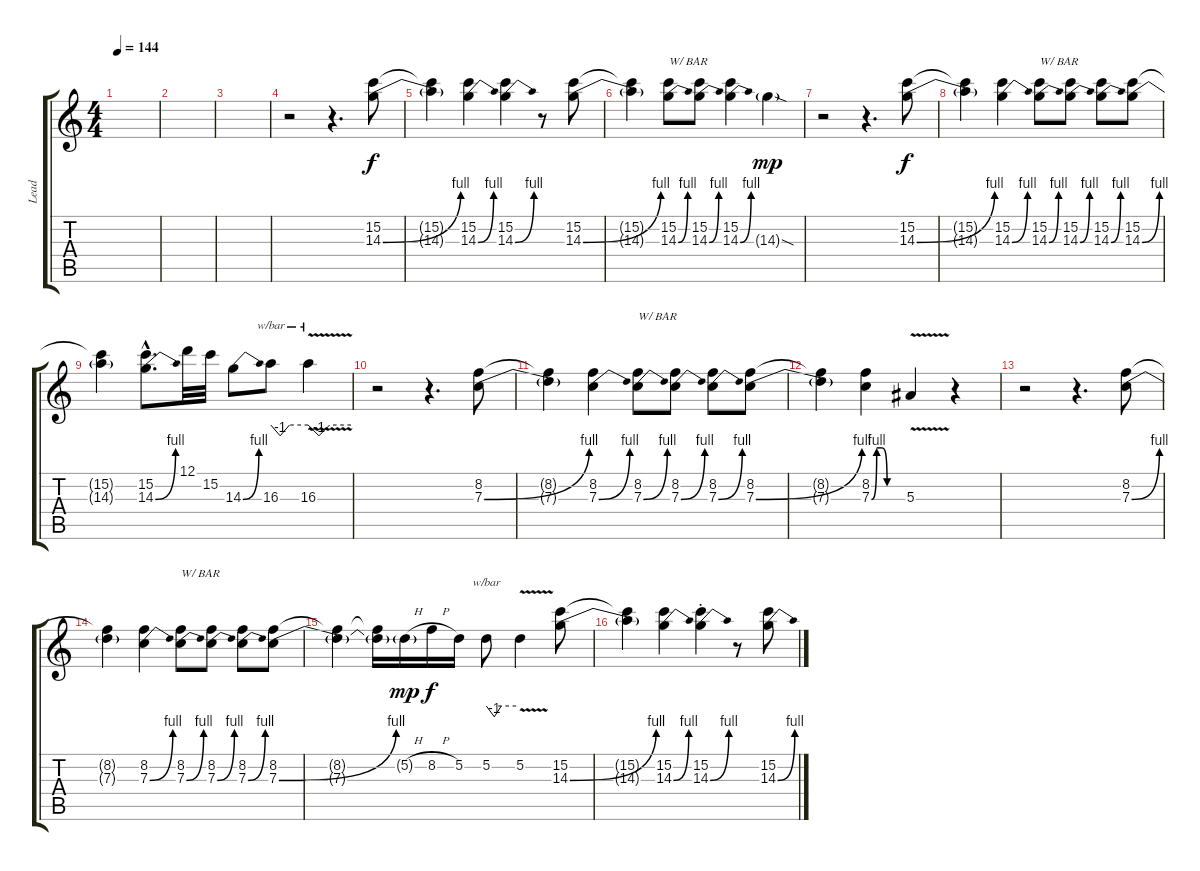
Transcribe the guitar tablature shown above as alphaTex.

\track ("Lead" "Lead") {instrument overdrivenguitar}
\staff {score tabs}
\tuning (D4 A3 F3 C3 G2 D2) {hide}
\ts (4 4)
\tempo 144
\clef g2
\ks c
|
|
|
r.2 r.4{d} (15.2 14.3{be (bend 0 0 60 4)}).8 |
(15.2{t} 14.3{t}).4 (15.2 14.3{be (bend 0 0 60 4)}).4 (15.2 14.3{be (bend 0 0 60 4)}).4 r.8 (15.2 14.3{be (bend 0 0 60 4)}).8 |
(15.2{t} 14.3{t}).4 (15.2 14.3{be (bend 0 0 60 4)}).8{txt "W/ BAR"} (15.2 14.3{be (bend 0 0 60 4)}).8 (15.2 14.3{be (bend 0 0 60 4)}).4 14.3{sod g}.4{dy mp} |
r.2 r.4{d} (15.2 14.3{be (bend 0 0 60 4)}).8{dy f} |
(15.2{t} 14.3{t}).4 (15.2 14.3{be (bend 0 0 60 4)}).4 (15.2 14.3{be (bend 0 0 60 4)}).8{txt "W/ BAR"} (15.2 14.3{be (bend 0 0 60 4)}).8 (15.2 14.3{be (bend 0 0 60 4)}).8 (15.2 14.3{be (bend 0 0 60 4)}).8 |
(15.2{t} 14.3{t}).4 (15.2{hac} 14.3{be (bend 0 0 60 4) hac}).8{d} 12.1.32 15.2.32 14.3{be (bend 0 0 60 4)}.8 16.3.8{tbe (custom default 0 0 15 -4 30 0 60 0)} 16.3{v}.4{tbe (custom default 0 0 15 -4 30 0 60 0)} |
r.2 r.4{d} (8.2 7.3{be (bend 0 0 60 4)}).8 |
(8.2{t} 7.3{t}).4 (8.2 7.3{be (bend 0 0 60 4)}).4 (8.2 7.3{be (bend 0 0 60 4)}).8{txt "W/ BAR"} (8.2 7.3{be (bend 0 0 60 4)}).8 (8.2 7.3{be (bend 0 0 60 4)}).8 (8.2 7.3{be (bend 0 0 60 4)}).8 |
(8.2{t} 7.3{t}).4 (8.2 7.3{be (custom 0 0 10 4 20 4 30 0 60 0)}).4 5.3{v}.4 r.4 |
r.2 r.4{d} (8.2 7.3{be (bend 0 0 60 4)}).8 |
(8.2{t} 7.3{t}).4 (8.2 7.3{be (bend 0 0 60 4)}).4 (8.2 7.3{be (bend 0 0 60 4)}).8{txt "W/ BAR"} (8.2 7.3{be (bend 0 0 60 4)}).8 (8.2 7.3{be (bend 0 0 60 4)}).8 (8.2 7.3{be (bend 0 0 60 4)}).8 |
(8.2{t} 7.3{t}).4 (8.2{t} 7.3{t}).16 5.2{h g}.16{dy mp} 8.2{h}.16{dy f} 5.2.16 5.2.8{tbe (custom default 0 0 16 -4 30 0 60 0)} 5.2{v}.4 (15.2 14.3{be (bend 0 0 60 4)}).8 |
(15.2{t} 14.3{t}).4 (15.2 14.3{be (bend 0 0 60 4)}).4 (15.2{st} 14.3{be (bend 0 0 60 4) st}).4 r.8 (15.2 14.3{be (bend 0 0 60 4)}).8
